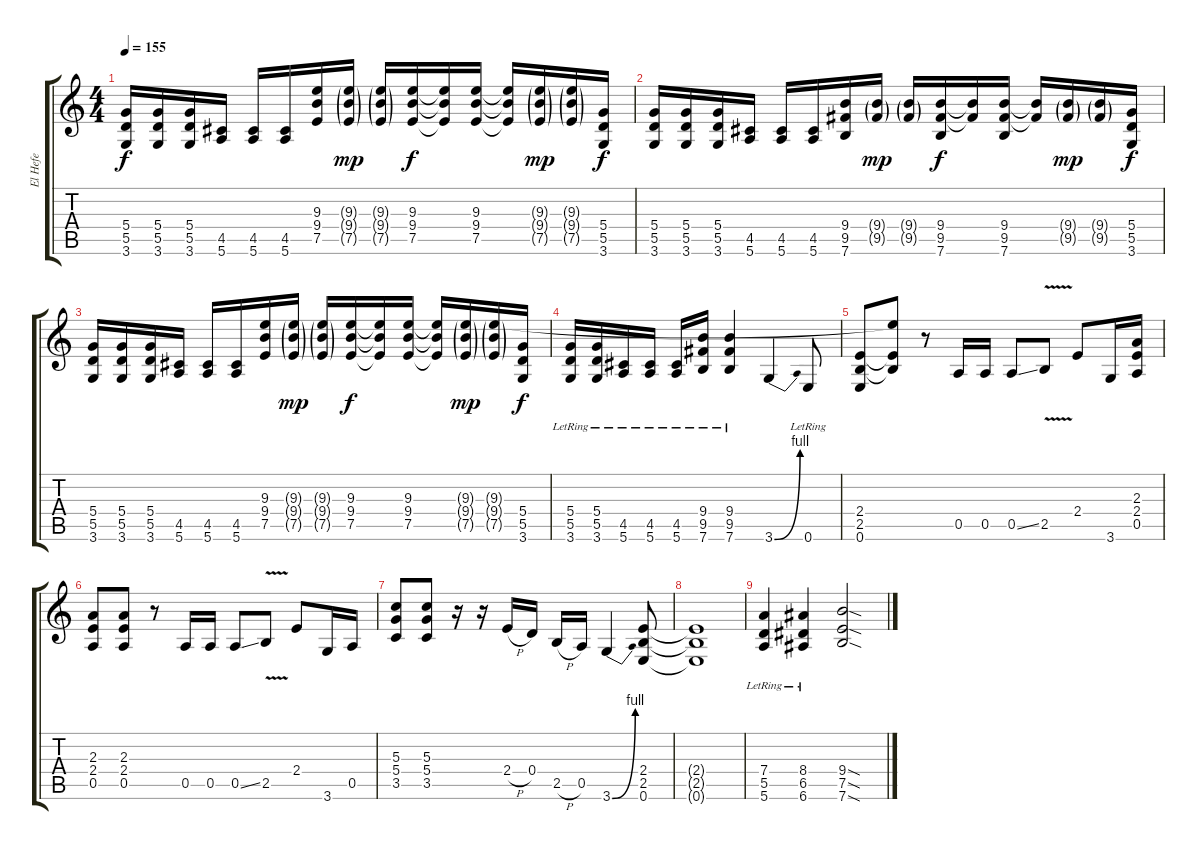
\track ("El Hefe" "El Hefe") {instrument overdrivenguitar}
\staff {score tabs}
\tuning (E4 B3 G3 D3 A2 E2) {hide}
\ts (4 4)
\tempo 155
\clef g2
\ks c
(5.4 5.5 3.6).16{dy f} (5.4 5.5 3.6).16 (5.4 5.5 3.6).16 (4.5 5.6).16 (4.5 5.6).16 (4.5 5.6).16 (9.3 9.4 7.5).16 (9.3{g} 9.4{g} 7.5{g}).16{dy mp} (9.3{g} 9.4{g} 7.5{g}).16 (9.3 9.4 7.5).16{dy f} (9.3{t} 9.4{t} 7.5{t}).16 (9.3 9.4 7.5).16 (9.3{t} 9.4{t} 7.5{t}).16 (9.3{g} 9.4{g} 7.5{g}).16{dy mp} (9.3{g} 9.4{g} 7.5{g}).16 (5.4 5.5 3.6).16{dy f} |
(5.4 5.5 3.6).16 (5.4 5.5 3.6).16 (5.4 5.5 3.6).16 (4.5 5.6).16 (4.5 5.6).16 (4.5 5.6).16 (9.4 9.5 7.6).16 (9.4{g} 9.5{g}).16{dy mp} (9.4{g} 9.5{g}).16 (9.4 9.5 7.6).16{dy f} (9.4{t} 9.5{t}).16 (9.4 9.5 7.6).16 (9.4{t} 9.5{t}).16 (9.4{g} 9.5{g}).16{dy mp} (9.4{g} 9.5{g}).16 (5.4 5.5 3.6).16{dy f} |
(5.4 5.5 3.6).16 (5.4 5.5 3.6).16 (5.4 5.5 3.6).16 (4.5 5.6).16 (4.5 5.6).16 (4.5 5.6).16 (9.3 9.4 7.5).16 (9.3{g} 9.4{g} 7.5{g}).16{dy mp} (9.3{g} 9.4{g} 7.5{g}).16 (9.3 9.4 7.5).16{dy f} (9.3{t} 9.4{t} 7.5{t}).16 (9.3 9.4 7.5).16 (9.3{t} 9.4{t} 7.5{t}).16 (9.3{g} 9.4{g} 7.5{g}).16{dy mp} (9.3{g} 9.4{g} 7.5{g}).16 (5.4 5.5 3.6).16{dy f} |
(5.4{lr} 5.5{lr} 3.6{lr}).16 (5.4{lr} 5.5{lr} 3.6{lr}).16 (4.5{lr} 5.6{lr}).16 (4.5{lr} 5.6{lr}).16 (4.5{lr} 5.6{lr}).16 (9.4{lr} 9.5{lr} 7.6{lr}).16 (9.4{lr} 9.5{lr} 7.6{lr}).4 3.6{be (bend 0 0 60 4)}.4 0.6{lr}.8 |
(2.4 2.5 0.6).8 (9.3{t} 2.4{t} 2.5{t}).8 r.8 0.5.16 0.5.16 0.5{ss}.8 2.5{v}.8 2.4.8 3.6.16 (2.3 2.4 0.5).16 |
(2.3 2.4 0.5).8 (2.3 2.4 0.5).8 r.8 0.5.16 0.5.16 0.5{ss}.8 2.5{v}.8 2.4.8 3.6.16 0.5.16 |
(5.3 5.4 3.5).8 (5.3 5.4 3.5).8 r.16 r.16 2.4{h}.16 0.4.16 2.5{h}.16 0.5.16 3.6{be (bend 0 0 60 4)}.4 (2.4 2.5 0.6).8 |
(2.4{t} 2.5{t} 0.6{t}).1 |
(7.4{lr} 5.5{lr} 5.6{lr}).4 (8.4{lr} 6.5{lr} 6.6{lr}).4 (9.4{sod} 7.5{sod} 7.6{sod}).2
